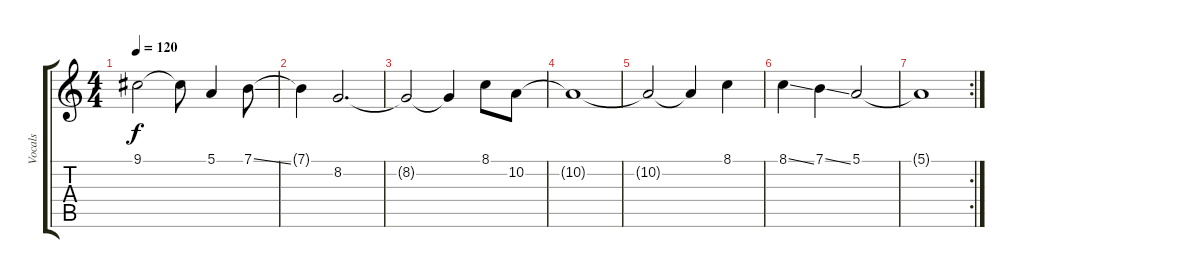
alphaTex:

\track ("Vocals" "Vocals") {instrument trumpet}
\staff {score tabs}
\tuning (E4 B3 G3 D3 A2 E2) {hide}
\ts (4 4)
\tempo 120
\clef g2
\ks c
9.1{t}.2{dy f} 9.1{t}.8 5.1.4 7.1{ss}.8 |
7.1{t}.4 8.2.2{d} |
8.2{t}.2 8.2{t}.4 8.1.8 10.2.8 |
10.2{t}.1 |
10.2{t}.2 10.2{t}.4 8.1.4 |
8.1{ss}.4 7.1{ss}.4 5.1.2 |
\rc 2
5.1{t}.1
